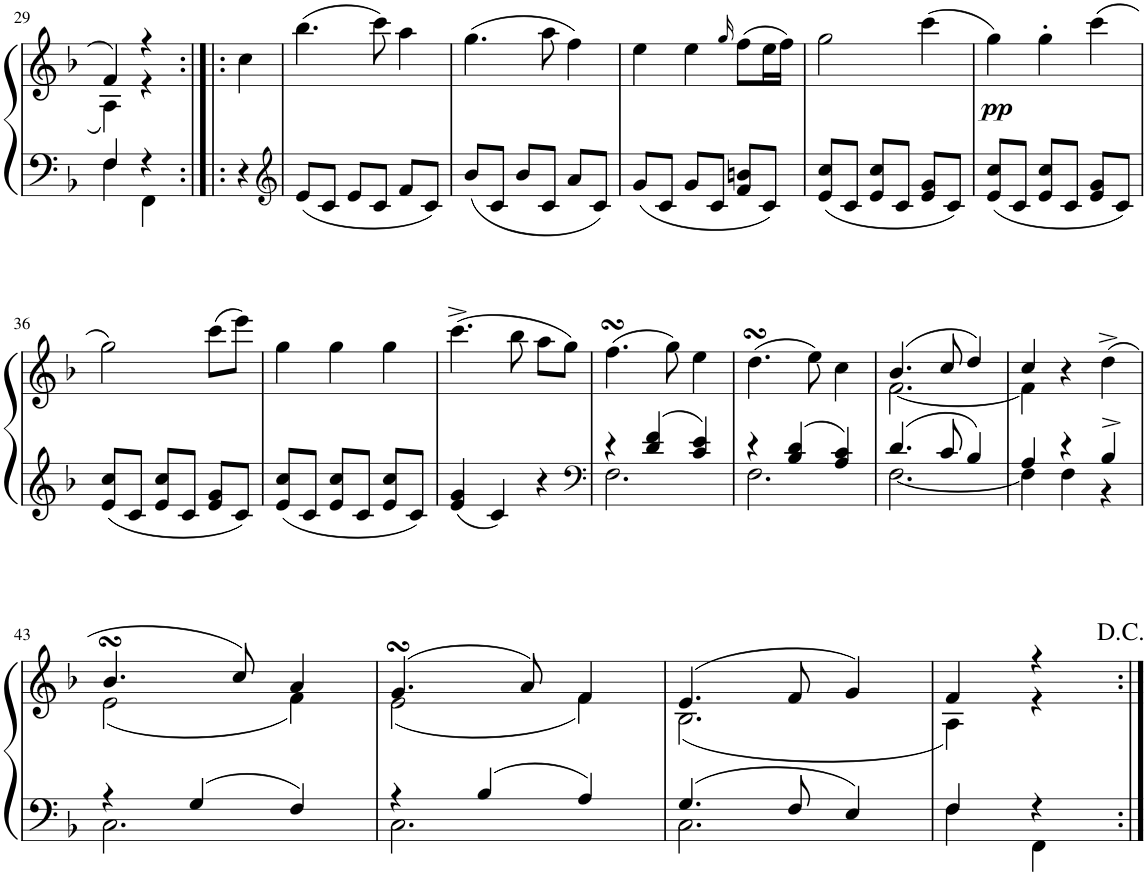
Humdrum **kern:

**kern	**kern	**dynam
*part1	*part1	*part1
*staff2	*staff1	*staff1/2
*I"Piano	*	*
*I'Pno.	*	*
!!LO:PB:g=z
*clefF4	*clefG2	*
*k[b-]	*k[b-]	*
*M3/4	*M3/4	*
=29	=29	=29
*^	*^	*
4F/	4F\	4f/	4A\	.
4r	4FF\	4r	4r	.
*v	*v	*	*	*
*	*v	*v	*
=30:|!|:	=30:|!|:	=30:|!|:
4r	4cc\	.
=31	=31	=31
*clefG2	*	*
8e/L	(4.bb-\	.
8c/J	.	.
8e/L	.	.
8c/J	8ccc\)	.
8f/L	4aa\	.
8c/J	.	.
=32	=32	=32
8b-/L	(4.gg\	.
8c/J	.	.
8b-/L	.	.
8c/J	8aa\	.
8a/L	4ff\)	.
8c/J	.	.
=33	=33	=33
8g/L	4ee\	.
8c/J	.	.
8g/L	4ee\	.
8c/J	.	.
.	16qgg/	.
8f/ 8bn/L	(8ff\L	.
8c/J	16ee\L	.
.	16ff\JJ)	.
=34	=34	=34
8e/ 8cc/L	2gg\	.
8c/J	.	.
8e/ 8cc/L	.	.
8c/J	.	.
8e/ 8g/L	(4ccc\	.
8c/J	.	.
=35	=35	=35
!	!	!LO:DY:b
8e/ 8cc/L	4gg\)	pp
8c/J	.	.
8e/ 8cc/L	4gg'\	.
8c/J	.	.
8e/ 8g/L	(4ccc\	.
8c/J	.	.
!!LO:LB:g=z
=36	=36	=36
8e/ 8cc/L	2gg\)	.
8c/J	.	.
8e/ 8cc/L	.	.
8c/J	.	.
8e/ 8g/L	(8ccc\L	.
8c/J	8eee\J)	.
=37	=37	=37
8e/ 8cc/L	4gg\	.
8c/J	.	.
8e/ 8cc/L	4gg\	.
8c/J	.	.
8e/ 8cc/L	4gg\	.
8c/J	.	.
=38	=38	=38
4e/ 4g/	(4.ccc^\	.
4c/	.	.
.	8bb-\	.
4r	8aa\L	.
.	8gg\J)	.
=39	=39	=39
*clefF4	*	*
*^	*	*
4r	2.F\	(4.ffsSSs\	.
4d/ 4f/	.	.	.
.	.	8gg\)	.
4c/ 4e/	.	4ee\	.
=40	=40	=40	=40
4r	2.F\	(4.ddsSSS\	.
4B-/ 4d/	.	.	.
.	.	8ee\)	.
4A/ 4c/	.	4cc\	.
=41	=41	=41	=41
*	*	*^	*
4.d/	[2.F\	(4.b-/	[2.f\	.
8c/	.	8cc/	.	.
4B-/	.	4dd/)	.	.
=42	=42	=42	=42	=42
4A/	4F\]	4cc/	4f\]	.
4r	4F\	4r	2ryy	.
4B-^/	4r	(4dd^\	.	.
!!LO:LB:g=z	!!
=43	=43	=43	=43	=43
4r	2.C\	4.b-sSSs/	(2e\	.
4G/	.	.	.	.
.	.	8cc/)	.	.
4F/	.	4a/	4f\)	.
=44	=44	=44	=44	=44
4r	2.C\	(4.gsSSS/	(2e\	.
4B-/	.	.	.	.
.	.	8a/)	.	.
4A/	.	4f/	4f\)	.
=45	=45	=45	=45	=45
4.G/	2.C\	(4.e/	(2.B-\	.
8F/	.	8f/	.	.
4E/	.	4g/)	.	.
=46	=46	=46	=46	=46
4F/	4F\	4f/	4A\)	.
4r	4FF\	4r	4r	.
*v	*v	*	*	*
*	*v	*v	*
=:|!	=:|!	=:|!
*-	*-	*-
